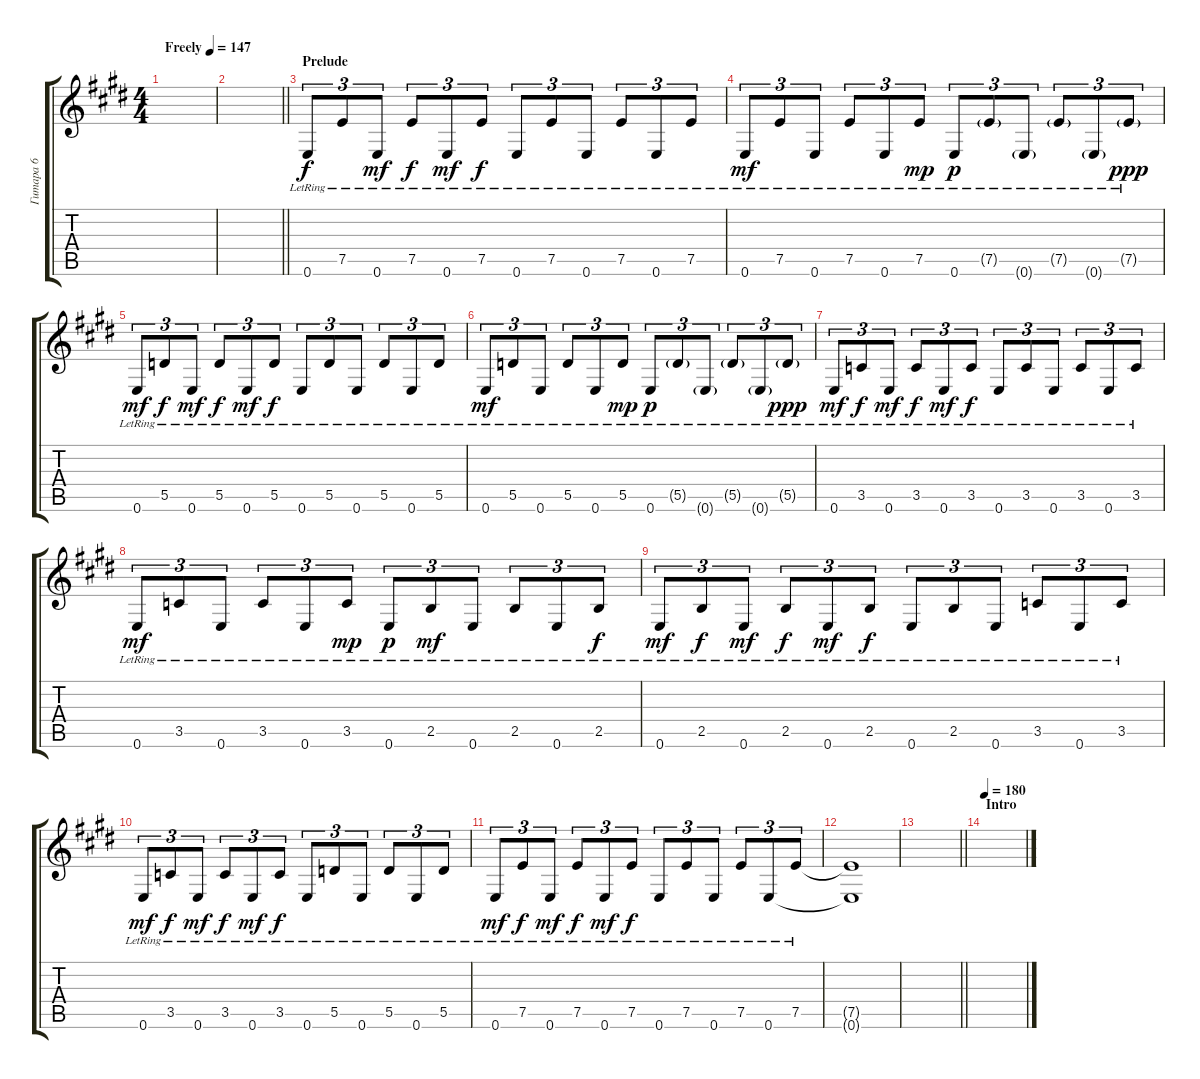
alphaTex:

\track ("Гитара 6" "Гитара 6") {instrument electricguitarclean}
\staff {score tabs}
\tuning (E4 B3 G3 D3 A2 E2) {hide}
\ts (4 4)
\tempo (147 "Freely")
\clef g2
\ks c#minor
|
\barLineRight lightlight
|
\section ("" "Prelude")
0.6{lr}.8{tu (3 2)} 7.5{lr}.8{tu (3 2) dy f} 0.6{lr}.8{tu (3 2) dy mf} 7.5{lr}.8{tu (3 2) dy f} 0.6{lr}.8{tu (3 2) dy mf} 7.5{lr}.8{tu (3 2) dy f} 0.6{lr}.8{tu (3 2)} 7.5{lr}.8{tu (3 2)} 0.6{lr}.8{tu (3 2)} 7.5{lr}.8{tu (3 2)} 0.6{lr}.8{tu (3 2)} 7.5{lr}.8{tu (3 2)} |
0.6{lr}.8{tu (3 2) dy mf} 7.5{lr}.8{tu (3 2)} 0.6{lr}.8{tu (3 2)} 7.5{lr}.8{tu (3 2)} 0.6{lr}.8{tu (3 2)} 7.5{lr}.8{tu (3 2) dy mp} 0.6{lr}.8{tu (3 2) dy p} 7.5{g lr}.8{tu (3 2)} 0.6{g lr}.8{tu (3 2)} 7.5{g lr}.8{tu (3 2)} 0.6{g lr}.8{tu (3 2)} 7.5{g lr}.8{tu (3 2) dy ppp} |
0.6{lr}.8{tu (3 2) dy mf} 5.5{lr}.8{tu (3 2) dy f} 0.6{lr}.8{tu (3 2) dy mf} 5.5{lr}.8{tu (3 2) dy f} 0.6{lr}.8{tu (3 2) dy mf} 5.5{lr}.8{tu (3 2) dy f} 0.6{lr}.8{tu (3 2)} 5.5{lr}.8{tu (3 2)} 0.6{lr}.8{tu (3 2)} 5.5{lr}.8{tu (3 2)} 0.6{lr}.8{tu (3 2)} 5.5{lr}.8{tu (3 2)} |
0.6{lr}.8{tu (3 2) dy mf} 5.5{lr}.8{tu (3 2)} 0.6{lr}.8{tu (3 2)} 5.5{lr}.8{tu (3 2)} 0.6{lr}.8{tu (3 2)} 5.5{lr}.8{tu (3 2) dy mp} 0.6{lr}.8{tu (3 2) dy p} 5.5{g lr}.8{tu (3 2)} 0.6{g lr}.8{tu (3 2)} 5.5{g lr}.8{tu (3 2)} 0.6{g lr}.8{tu (3 2)} 5.5{g lr}.8{tu (3 2) dy ppp} |
0.6{lr}.8{tu (3 2) dy mf} 3.5{lr}.8{tu (3 2) dy f} 0.6{lr}.8{tu (3 2) dy mf} 3.5{lr}.8{tu (3 2) dy f} 0.6{lr}.8{tu (3 2) dy mf} 3.5{lr}.8{tu (3 2) dy f} 0.6{lr}.8{tu (3 2)} 3.5{lr}.8{tu (3 2)} 0.6{lr}.8{tu (3 2)} 3.5{lr}.8{tu (3 2)} 0.6{lr}.8{tu (3 2)} 3.5{lr}.8{tu (3 2)} |
0.6{lr}.8{tu (3 2) dy mf} 3.5{lr}.8{tu (3 2)} 0.6{lr}.8{tu (3 2)} 3.5{lr}.8{tu (3 2)} 0.6{lr}.8{tu (3 2)} 3.5{lr}.8{tu (3 2) dy mp} 0.6{lr}.8{tu (3 2) dy p} 2.5{lr}.8{tu (3 2) dy mf} 0.6{lr}.8{tu (3 2)} 2.5{lr}.8{tu (3 2)} 0.6{lr}.8{tu (3 2)} 2.5{lr}.8{tu (3 2) dy f} |
0.6{lr}.8{tu (3 2) dy mf} 2.5{lr}.8{tu (3 2) dy f} 0.6{lr}.8{tu (3 2) dy mf} 2.5{lr}.8{tu (3 2) dy f} 0.6{lr}.8{tu (3 2) dy mf} 2.5{lr}.8{tu (3 2) dy f} 0.6{lr}.8{tu (3 2)} 2.5{lr}.8{tu (3 2)} 0.6{lr}.8{tu (3 2)} 3.5{lr}.8{tu (3 2)} 0.6{lr}.8{tu (3 2)} 3.5{lr}.8{tu (3 2)} |
0.6{lr}.8{tu (3 2) dy mf} 3.5{lr}.8{tu (3 2) dy f} 0.6{lr}.8{tu (3 2) dy mf} 3.5{lr}.8{tu (3 2) dy f} 0.6{lr}.8{tu (3 2) dy mf} 3.5{lr}.8{tu (3 2) dy f} 0.6{lr}.8{tu (3 2)} 5.5{lr}.8{tu (3 2)} 0.6{lr}.8{tu (3 2)} 5.5{lr}.8{tu (3 2)} 0.6{lr}.8{tu (3 2)} 5.5{lr}.8{tu (3 2)} |
0.6{lr}.8{tu (3 2) dy mf} 7.5{lr}.8{tu (3 2) dy f} 0.6{lr}.8{tu (3 2) dy mf} 7.5{lr}.8{tu (3 2) dy f} 0.6{lr}.8{tu (3 2) dy mf} 7.5{lr}.8{tu (3 2) dy f} 0.6{lr}.8{tu (3 2)} 7.5{lr}.8{tu (3 2)} 0.6{lr}.8{tu (3 2)} 7.5{lr}.8{tu (3 2)} 0.6{lr}.8{tu (3 2)} 7.5{lr}.8{tu (3 2)} |
(7.5{t} 0.6{t}).1 |
\barLineRight lightlight
|
\section ("" "Intro")
\tempo 180
